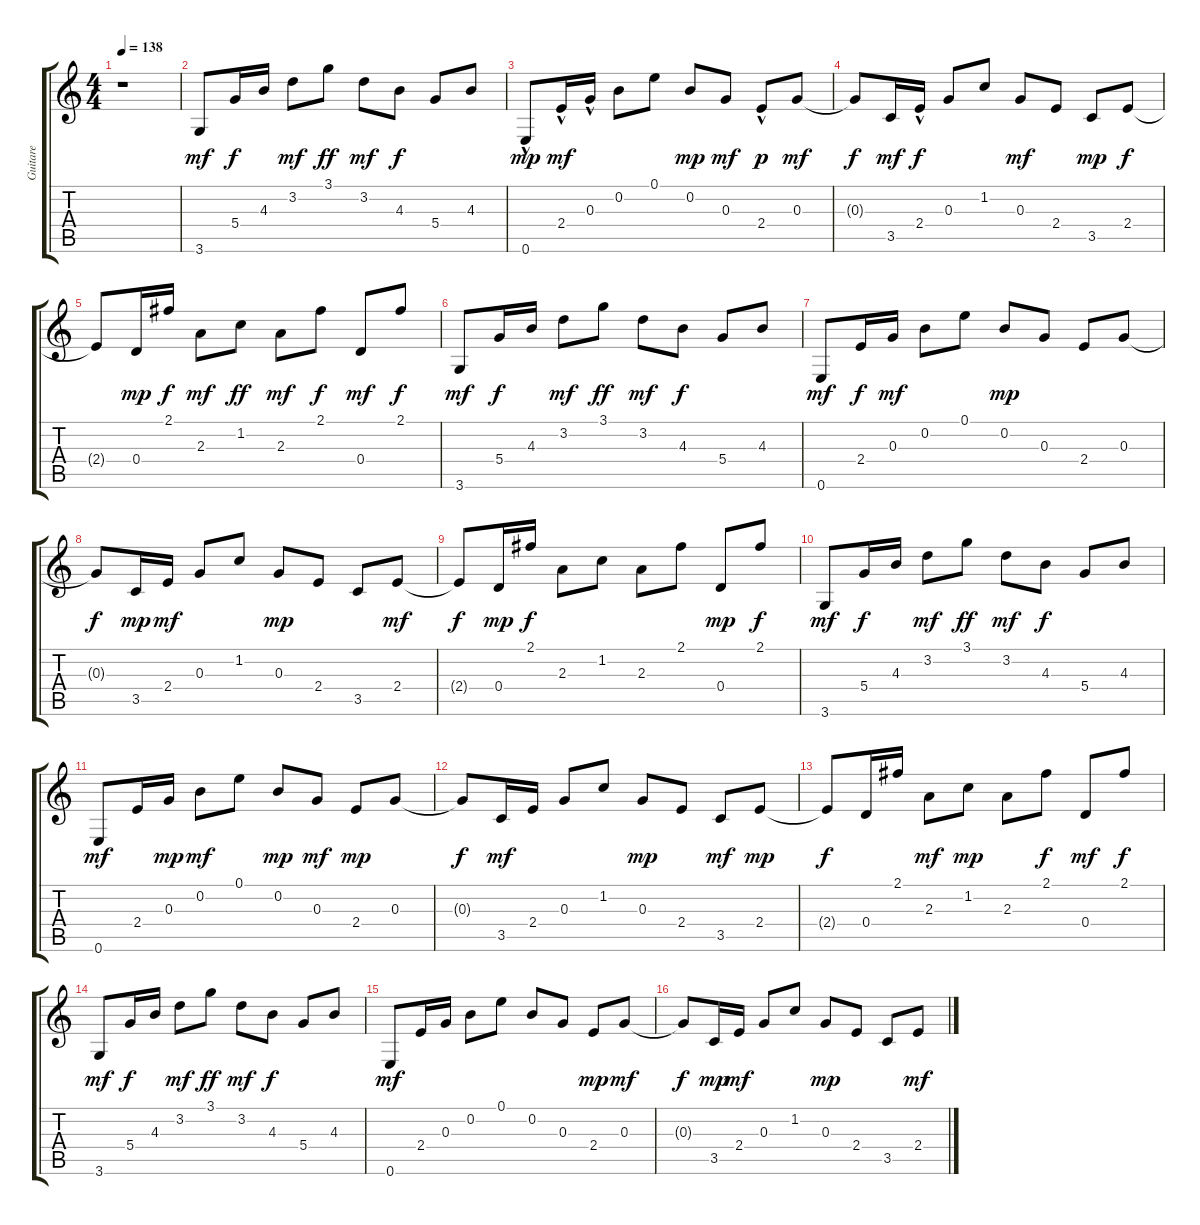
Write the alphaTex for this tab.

\track ("Guitare" "Guitare") {instrument electricguitarjazz}
\staff {score tabs}
\tuning (E4 B3 G3 D3 A2 E2) {hide}
\ts (4 4)
\tempo 138
\clef g2
\ks c
r.1{dy mf instrument electricguitarjazz} |
3.6.8 5.4.16{dy f} 4.3.16 3.2.8{dy mf} 3.1.8{dy ff} 3.2.8{dy mf} 4.3.8{dy f} 5.4.8 4.3.8 |
0.6{hac}.8{dy mp} 2.4{hac}.16{dy mf} 0.3{hac}.16 0.2.8 0.1.8 0.2.8{dy mp} 0.3.8{dy mf} 2.4{hac}.8{dy p} 0.3.8{dy mf} |
0.3{t}.8{dy f} 3.5.16{dy mf} 2.4{hac}.16{dy f} 0.3.8 1.2.8 0.3.8{dy mf} 2.4.8 3.5.8{dy mp} 2.4.8{dy f} |
2.4{t}.8 0.4.16{dy mp} 2.1.16{dy f} 2.3.8{dy mf} 1.2.8{dy ff} 2.3.8{dy mf} 2.1.8{dy f} 0.4.8{dy mf} 2.1.8{dy f} |
3.6.8{dy mf} 5.4.16{dy f} 4.3.16 3.2.8{dy mf} 3.1.8{dy ff} 3.2.8{dy mf} 4.3.8{dy f} 5.4.8 4.3.8 |
0.6.8{dy mf} 2.4.16{dy f} 0.3.16{dy mf} 0.2.8 0.1.8 0.2.8{dy mp} 0.3.8 2.4.8 0.3.8 |
0.3{t}.8{dy f} 3.5.16{dy mp} 2.4.16{dy mf} 0.3.8 1.2.8 0.3.8{dy mp} 2.4.8 3.5.8 2.4.8{dy mf} |
2.4{t}.8{dy f} 0.4.16{dy mp} 2.1.16{dy f} 2.3.8 1.2.8 2.3.8 2.1.8 0.4.8{dy mp} 2.1.8{dy f} |
3.6.8{dy mf} 5.4.16{dy f} 4.3.16 3.2.8{dy mf} 3.1.8{dy ff} 3.2.8{dy mf} 4.3.8{dy f} 5.4.8 4.3.8 |
0.6.8{dy mf} 2.4.16 0.3.16{dy mp} 0.2.8{dy mf} 0.1.8 0.2.8{dy mp} 0.3.8{dy mf} 2.4.8{dy mp} 0.3.8 |
0.3{t}.8{dy f} 3.5.16{dy mf} 2.4.16 0.3.8 1.2.8 0.3.8{dy mp} 2.4.8 3.5.8{dy mf} 2.4.8{dy mp} |
2.4{t}.8{dy f} 0.4.16 2.1.16 2.3.8{dy mf} 1.2.8{dy mp} 2.3.8 2.1.8{dy f} 0.4.8{dy mf} 2.1.8{dy f} |
3.6.8{dy mf} 5.4.16{dy f} 4.3.16 3.2.8{dy mf} 3.1.8{dy ff} 3.2.8{dy mf} 4.3.8{dy f} 5.4.8 4.3.8 |
0.6.8{dy mf} 2.4.16 0.3.16 0.2.8 0.1.8 0.2.8 0.3.8 2.4.8{dy mp} 0.3.8{dy mf} |
0.3{t}.8{dy f} 3.5.16{dy mp} 2.4.16{dy mf} 0.3.8 1.2.8 0.3.8{dy mp} 2.4.8 3.5.8 2.4.8{dy mf}
